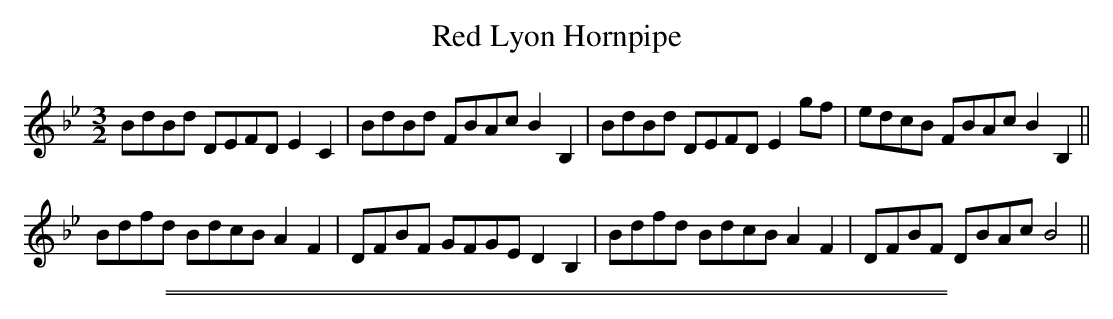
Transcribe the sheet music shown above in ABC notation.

X:1
T: Red Lyon Hornpipe
M:3/2
L:1/8
K:GMin
BdBd DEFDE2C2 | BdBd FBAcB2B,2 | BdBd DEFDE2gf | edcB FBAcB2B,2 ||
Bdfd BdcBA2F2 | DFBF GFGED2B,2 | Bdfd BdcB A2F2 | DFBF DBAcB4 ||
